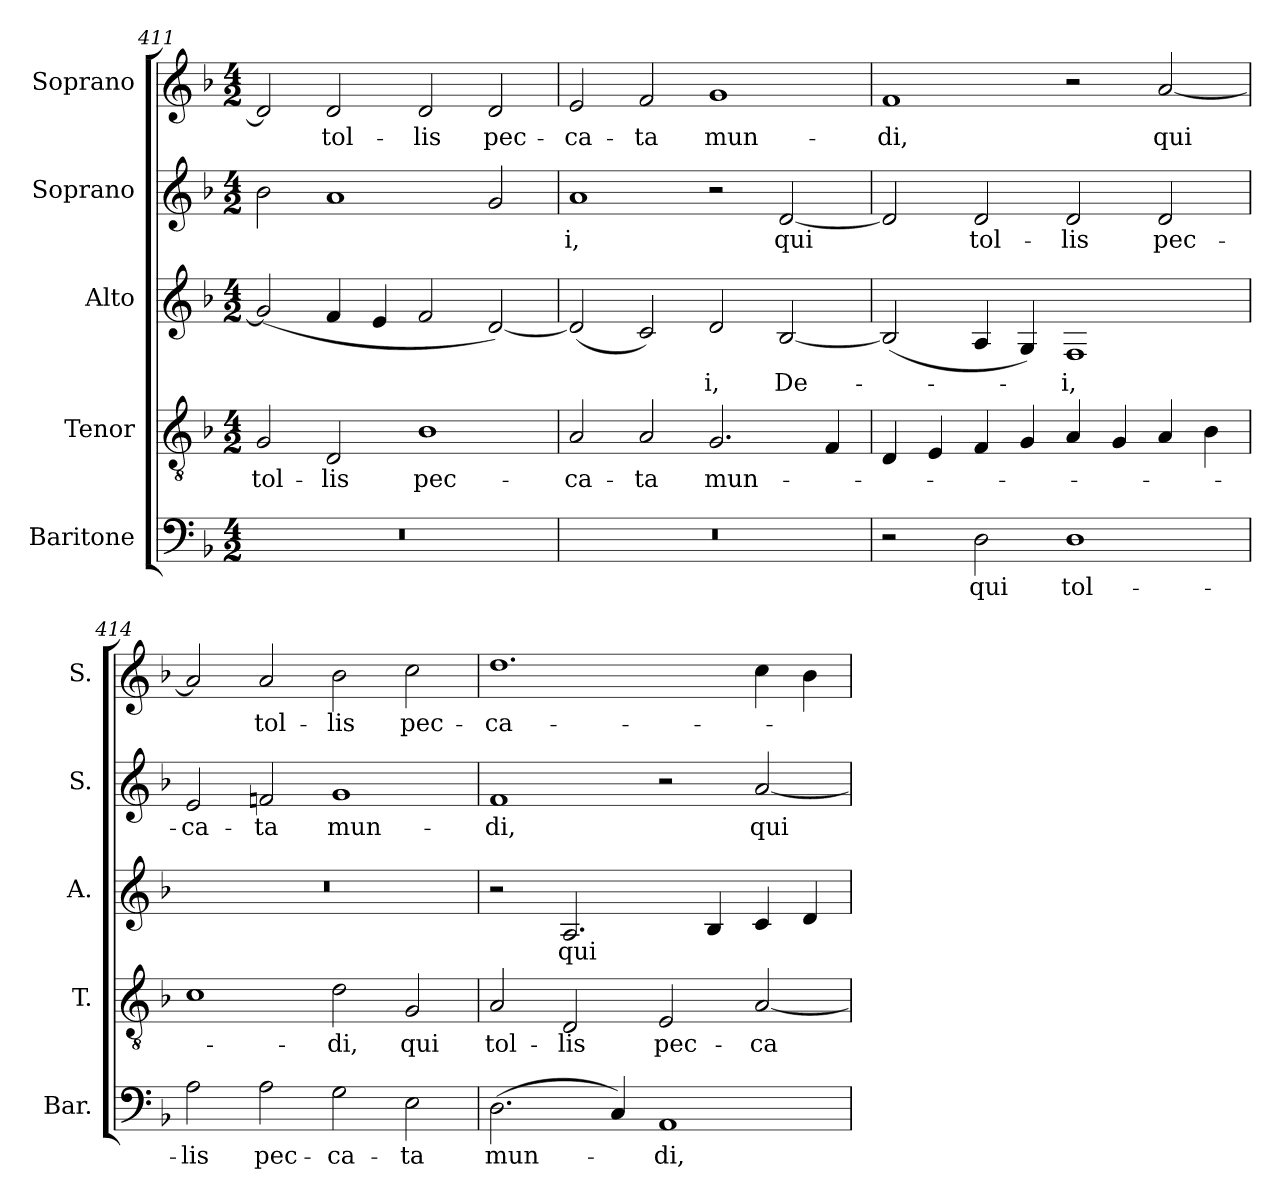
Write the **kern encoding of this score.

**kern	**text	**kern	**text	**kern	**text	**kern	**text	**kern	**text
*part5	*part5	*part4	*part4	*part3	*part3	*part2	*part2	*part1	*part1
*staff5	*staff5	*staff4	*staff4	*staff3	*staff3	*staff2	*staff2	*staff1	*staff1
*I"Baritone	*	*I"Tenor	*	*I"Alto	*	*I"Soprano	*	*I"Soprano	*
*I'Bar.	*	*I'T.	*	*I'A.	*	*I'S.	*	*I'S.	*
*clefF4	*	*clefGv2	*	*clefG2	*	*clefG2	*	*clefG2	*
*	*	*ITrd7c12	*	*	*	*	*	*	*
*k[b-]	*	*k[b-]	*	*k[b-]	*	*k[b-]	*	*k[b-]	*
*F:	*	*F:	*	*F:	*	*F:	*	*F:	*
*M4/2	*	*M4/2	*	*M4/2	*	*M4/2	*	*M4/2	*
=411	=411	=411	=411	=411	=411	=411	=411	=411	=411
!LO:N:vis=1	!	!	!	!	!	!	!	!	!
!	!	!	!LO:LY:b:color=#000000	!	!	!	!	!	!
0r	.	2GGi/	tol-	(2gi/]	.	2b-i\	.	2di/]	.
!	!	!	!LO:LY:b:color=#000000	!	!	!	!	!	!
!	!	!	!	!	!	!	!	!	!LO:LY:b:color=#000000
.	.	2DDi/	-lis	4fi/	.	1ai	.	2di/	tol-
.	.	.	.	4ei/	.	.	.	.	.
!	!	!	!LO:LY:b:color=#000000	!	!	!	!	!	!
!	!	!	!	!	!	!	!	!	!LO:LY:b:color=#000000
.	.	1BB-i	pec-	2fi/	.	.	.	2di/	-lis
!	!	!	!	!	!	!	!	!	!LO:LY:b:color=#000000
.	.	.	.	[2di/)	.	2gi/	.	2di/	pec-
=412	=412	=412	=412	=412	=412	=412	=412	=412	=412
!LO:N:vis=1	!	!	!	!	!	!	!	!	!
!	!	!	!LO:LY:b:color=#000000	!	!	!	!	!	!
!	!	!	!	!	!	!	!LO:LY:b:color=#000000	!	!
!	!	!	!	!	!	!	!	!	!LO:LY:b:color=#000000
0r	.	2AAi/	-ca-	(2di/]	.	1ai	-i,	2ei/	-ca-
!	!	!	!LO:LY:b:color=#000000	!	!	!	!	!	!
!	!	!	!	!	!	!	!	!	!LO:LY:b:color=#000000
.	.	2AAi/	-ta	2ci/)	.	.	.	2fi/	-ta
!	!	!	!LO:LY:b:color=#000000	!	!	!	!	!	!
!	!	!	!	!	!LO:LY:b:color=#000000	!	!	!	!
!	!	!	!	!	!	!	!	!	!LO:LY:b:color=#000000
.	.	2.GGi/	mun-	2di/	-i,	2r	.	1gi	mun-
!	!	!	!	!	!LO:LY:b:color=#000000	!	!	!	!
!	!	!	!	!	!	!	!LO:LY:b:color=#000000	!	!
.	.	.	.	[2B-i/	De-	[2di/	qui	.	.
.	.	4FFi/	.	.	.	.	.	.	.
=413	=413	=413	=413	=413	=413	=413	=413	=413	=413
!	!	!	!	!	!	!	!	!	!LO:LY:b:color=#000000
2r	.	4DDi/	.	(2B-i/]	.	2di/]	.	1fi	-di,
.	.	4EEi/	.	.	.	.	.	.	.
!	!LO:LY:b:color=#000000	!	!	!	!	!	!	!	!
!	!	!	!	!	!	!	!LO:LY:b:color=#000000	!	!
2Di\	qui	4FFi/	.	4Ai/	.	2di/	tol-	.	.
.	.	4GGi/	.	4Gi/)	.	.	.	.	.
!	!LO:LY:b:color=#000000	!	!	!	!	!	!	!	!
!	!	!	!	!	!LO:LY:b:color=#000000	!	!	!	!
!	!	!	!	!	!	!	!LO:LY:b:color=#000000	!	!
1Di	tol-	4AAi/	.	1Fi	-i,	2di/	-lis	2r	.
.	.	4GGi/	.	.	.	.	.	.	.
!	!	!	!	!	!	!	!LO:LY:b:color=#000000	!	!
!	!	!	!	!	!	!	!	!	!LO:LY:b:color=#000000
.	.	4AAi/	.	.	.	2di/	pec-	[2ai/	qui
.	.	4BB-i\	.	.	.	.	.	.	.
=414	=414	=414	=414	=414	=414	=414	=414	=414	=414
!	!LO:LY:b:color=#000000	!	!	!LO:N:vis=1	!	!	!	!	!
!	!	!	!	!	!	!	!LO:LY:b:color=#000000	!	!
2Ai\	-lis	1Ci	.	0r	.	2ei/	-ca-	2ai/]	.
!	!LO:LY:b:color=#000000	!	!	!	!	!	!	!	!
!	!	!	!	!	!	!	!LO:LY:b:color=#000000	!	!
!	!	!	!	!	!	!	!	!	!LO:LY:b:color=#000000
2Ai\	pec-	.	.	.	.	2fni/	-ta	2ai/	tol-
!	!LO:LY:b:color=#000000	!	!	!	!	!	!	!	!
!	!	!	!LO:LY:b:color=#000000	!	!	!	!	!	!
!	!	!	!	!	!	!	!LO:LY:b:color=#000000	!	!
!	!	!	!	!	!	!	!	!	!LO:LY:b:color=#000000
2Gi\	-ca-	2Di\	-di,	.	.	1gi	mun-	2b-i\	-lis
!	!LO:LY:b:color=#000000	!	!	!	!	!	!	!	!
!	!	!	!LO:LY:b:color=#000000	!	!	!	!	!	!
!	!	!	!	!	!	!	!	!	!LO:LY:b:color=#000000
2Ei\	-ta	2GGi/	qui	.	.	.	.	2cci\	pec-
!!LO:PB:g=z
=415	=415	=415	=415	=415	=415	=415	=415	=415	=415
!	!LO:LY:b:color=#000000	!	!	!	!	!	!	!	!
!	!	!	!LO:LY:b:color=#000000	!	!	!	!	!	!
!	!	!	!	!	!	!	!LO:LY:b:color=#000000	!	!
!	!	!	!	!	!	!	!	!	!LO:LY:b:color=#000000
(2.Di\	mun-	2AAi/	tol-	2r	.	1fi	-di,	1.ddi	-ca-
!	!	!	!LO:LY:b:color=#000000	!	!	!	!	!	!
!	!	!	!	!	!LO:LY:b:color=#000000	!	!	!	!
.	.	2DDi/	-lis	2.Ai/	qui	.	.	.	.
4Ci/)	.	.	.	.	.	.	.	.	.
!	!LO:LY:b:color=#000000	!	!	!	!	!	!	!	!
!	!	!	!LO:LY:b:color=#000000	!	!	!	!	!	!
1AAi	-di,	2EEi/	pec-	.	.	2r	.	.	.
.	.	.	.	4B-i/	.	.	.	.	.
!	!	!	!LO:LY:b:color=#000000	!	!	!	!	!	!
!	!	!	!	!	!	!	!LO:LY:b:color=#000000	!	!
.	.	[2AAi/	-ca-	4ci/	.	[2ai/	qui	4cci\	.
.	.	.	.	4di/	.	.	.	4b-i\	.
=	=	=	=	=	=	=	=	=	=
*-	*-	*-	*-	*-	*-	*-	*-	*-	*-
